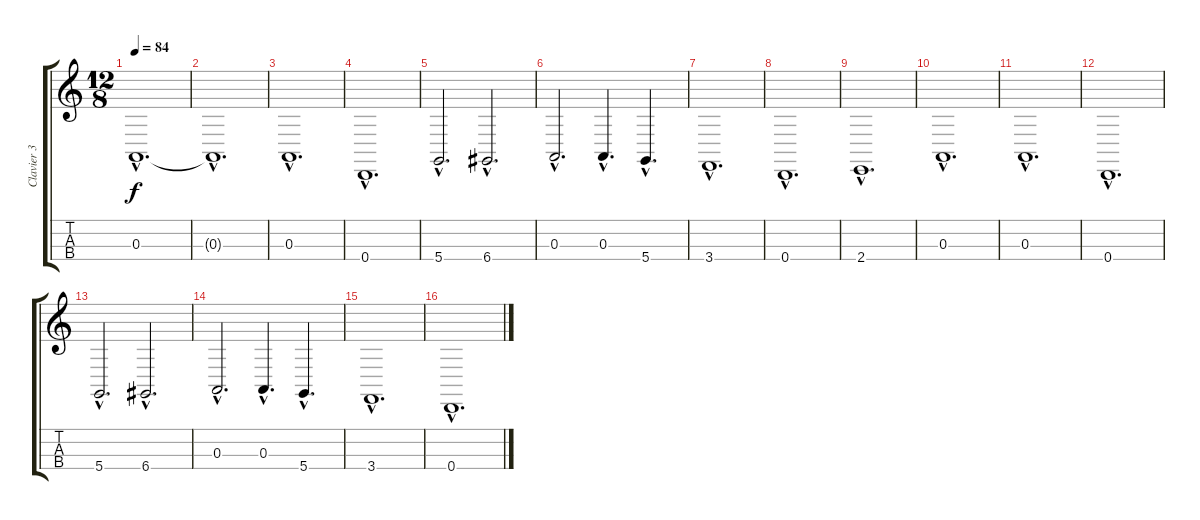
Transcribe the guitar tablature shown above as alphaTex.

\track ("Clavier 3 bas" "Clavier 3 ") {instrument synthstrings2}
\staff {score tabs}
\tuning (G3 D3 A2 D2) {hide}
\ts (12 8)
\tempo 84
\clef g2
\ks c
0.3{hac}.1{d dy f instrument synthstrings2} |
0.3{hac t}.1{d} |
0.3{hac}.1{d} |
0.4{hac}.1{d} |
5.4{hac}.2{d} 6.4{hac}.2{d} |
0.3{hac}.2{d} 0.3{hac}.4{d} 5.4{hac}.4{d} |
3.4{hac}.1{d} |
0.4{hac}.1{d} |
2.4{hac}.1{d} |
0.3{hac}.1{d} |
0.3{hac}.1{d} |
0.4{hac}.1{d} |
5.4{hac}.2{d} 6.4{hac}.2{d} |
0.3{hac}.2{d} 0.3{hac}.4{d} 5.4{hac}.4{d} |
3.4{hac}.1{d} |
0.4{hac}.1{d}
